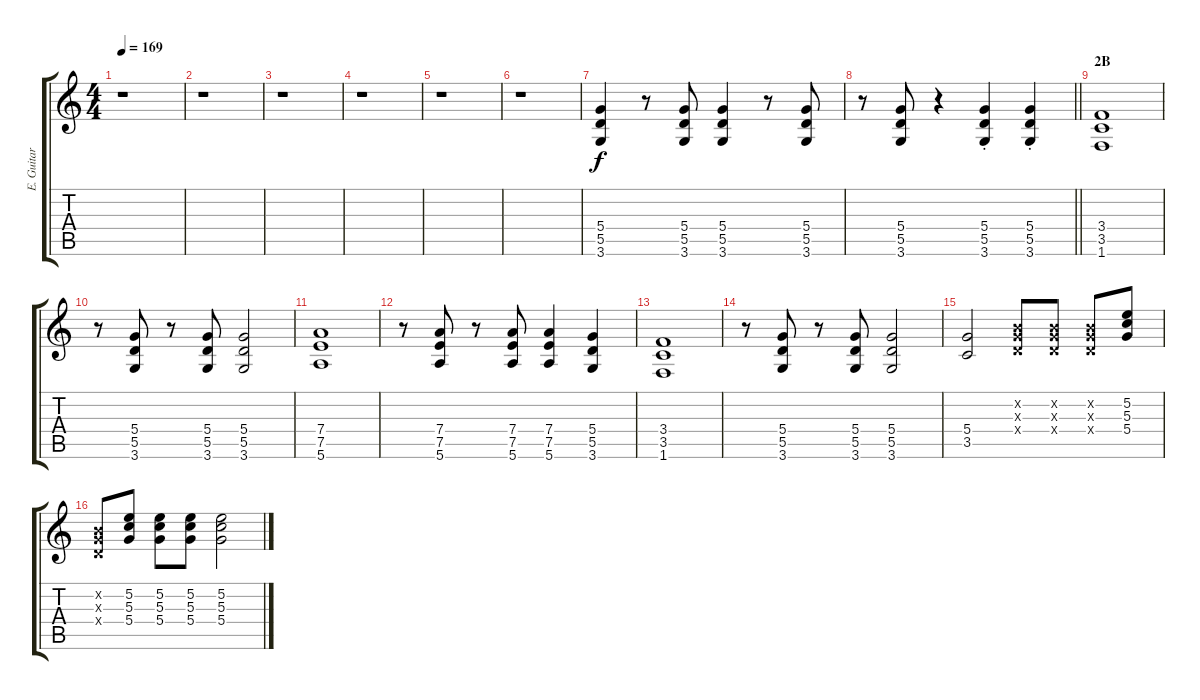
\track ("E. Guitar II" "E. Guitar ") {instrument overdrivenguitar}
\staff {score tabs}
\tuning (E4 B3 G3 D3 A2 E2) {hide}
\ts (4 4)
\tempo 169
\clef g2
\ks c
r.1{dy f} |
r.1 |
r.1 |
r.1 |
r.1 |
r.1 |
(5.4 5.5 3.6).4 r.8 (5.4 5.5 3.6).8 (5.4 5.5 3.6).4 r.8 (5.4 5.5 3.6).8 |
\barLineRight lightlight
r.8 (5.4 5.5 3.6).8 r.4 (5.4{st} 5.5{st} 3.6{st}).4 (5.4{st} 5.5{st} 3.6{st}).4 |
\section ("" "2B")
(3.4 3.5 1.6).1 |
r.8 (5.4 5.5 3.6).8 r.8 (5.4 5.5 3.6).8 (5.4 5.5 3.6).2 |
(7.4 7.5 5.6).1 |
r.8 (7.4 7.5 5.6).8 r.8 (7.4 7.5 5.6).8 (7.4 7.5 5.6).4 (5.4 5.5 3.6).4 |
(3.4 3.5 1.6).1 |
r.8 (5.4 5.5 3.6).8 r.8 (5.4 5.5 3.6).8 (5.4 5.5 3.6).2 |
(5.4 3.5).2 (0.2{x} 0.3{x} 0.4{x}).8 (0.2{x} 0.3{x} 0.4{x}).8 (0.2{x} 0.3{x} 0.4{x}).8 (5.2 5.3 5.4).8 |
(0.2{x} 0.3{x} 0.4{x}).8 (5.2 5.3 5.4).8 (5.2 5.3 5.4).8 (5.2 5.3 5.4).8 (5.2 5.3 5.4).2
